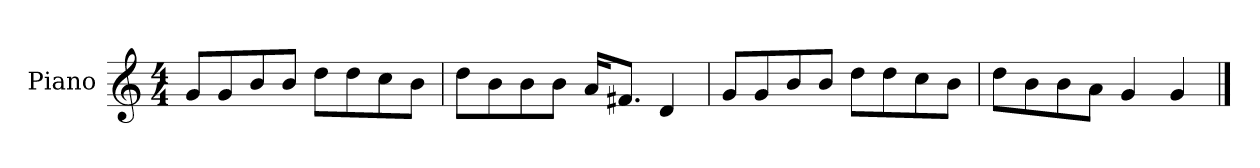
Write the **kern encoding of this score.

**kern
*part1
*staff1
*I"Piano
*I'P-no
*clefG2
*k[]
*M4/4
*MM90
=1
8g/L
8g/
8b/
8b/J
8dd\L
8dd\
8cc\
8b\J
=2
8dd\L
8b\
8b\
8b\J
16a/KL
8.f#X/J
4d/
=3
8g/L
8g/
8b/
8b/J
8dd\L
8dd\
8cc\
8b\J
=4
8dd\L
8b\
8b\
8a\J
4g/
4g/
==
*-
